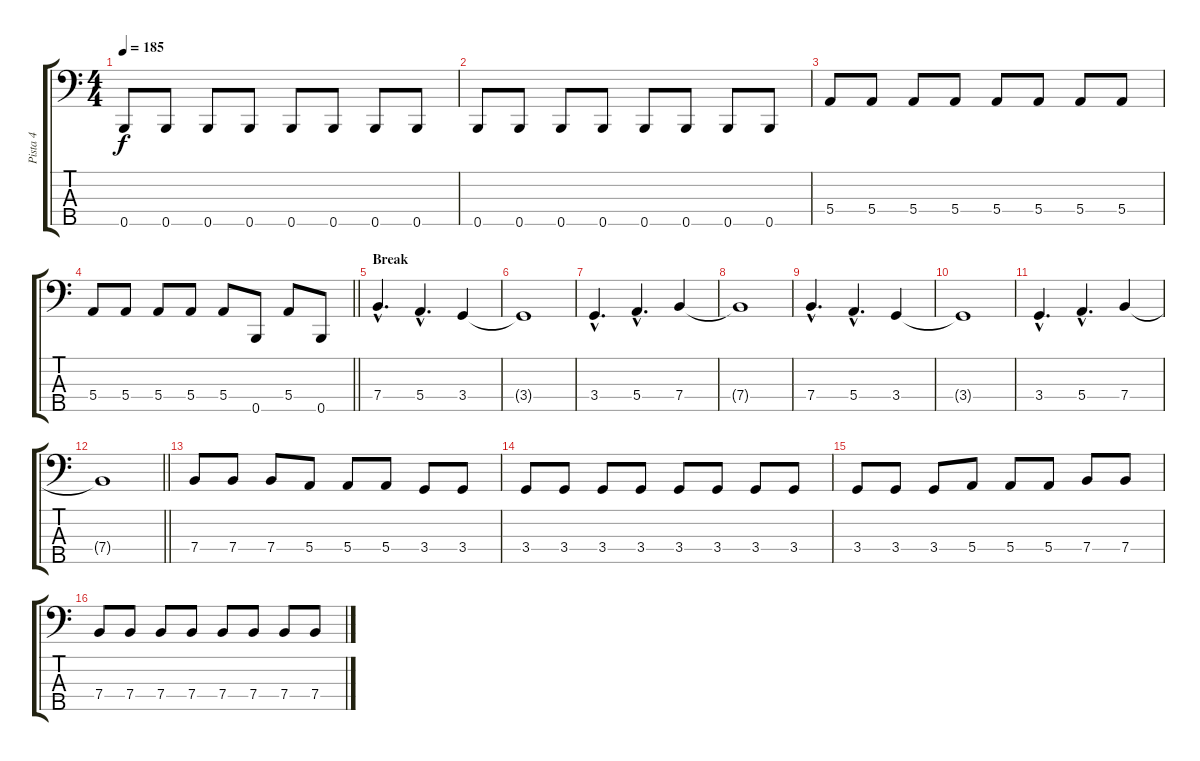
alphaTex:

\track ("Pista 4" "Pista 4") {instrument electricbasspick}
\staff {score tabs}
\tuning (G2 D2 A1 E1 B0) {hide}
\ts (4 4)
\tempo 185
\clef f4
\ks c
0.5.8{dy f} 0.5.8 0.5.8 0.5.8 0.5.8 0.5.8 0.5.8 0.5.8 |
0.5.8 0.5.8 0.5.8 0.5.8 0.5.8 0.5.8 0.5.8 0.5.8 |
5.4.8 5.4.8 5.4.8 5.4.8 5.4.8 5.4.8 5.4.8 5.4.8 |
\barLineRight lightlight
5.4.8 5.4.8 5.4.8 5.4.8 5.4.8 0.5.8 5.4.8 0.5.8 |
\section ("" "Break")
7.4{hac}.4{d} 5.4{hac}.4{d} 3.4.4 |
3.4{t}.1 |
3.4{hac}.4{d} 5.4{hac}.4{d} 7.4.4 |
7.4{t}.1 |
7.4{hac}.4{d} 5.4{hac}.4{d} 3.4.4 |
3.4{t}.1 |
3.4{hac}.4{d} 5.4{hac}.4{d} 7.4.4 |
\barLineRight lightlight
7.4{t}.1 |
7.4.8 7.4.8 7.4.8 5.4.8 5.4.8 5.4.8 3.4.8 3.4.8 |
3.4.8 3.4.8 3.4.8 3.4.8 3.4.8 3.4.8 3.4.8 3.4.8 |
3.4.8 3.4.8 3.4.8 5.4.8 5.4.8 5.4.8 7.4.8 7.4.8 |
7.4.8 7.4.8 7.4.8 7.4.8 7.4.8 7.4.8 7.4.8 7.4.8
